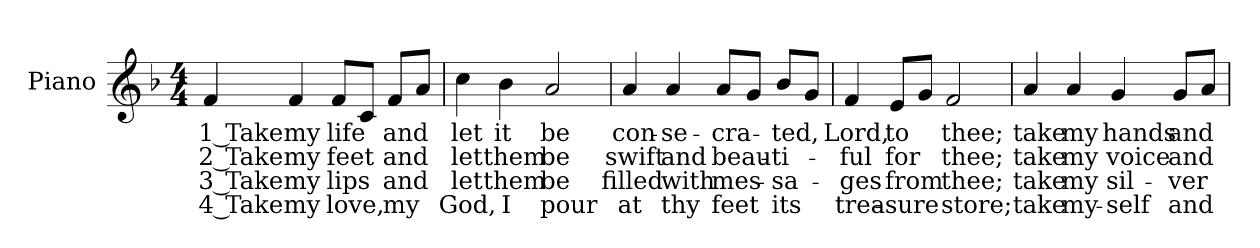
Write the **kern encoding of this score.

**kern	**text	**text	**text	**text
*part1	*part1	*part1	*part1	*part1
*staff1	*staff1	*staff1	*staff1	*staff1
*I"Piano	*	*	*	*
*I'Pno.	*	*	*	*
!!LO:PB:g=z
*clefG2	*	*	*	*
*k[b-]	*	*	*	*
*F:	*	*	*	*
*M4/4	*	*	*	*
=1	=1	=1	=1	=1
!	!LO:LY:b:color=#000000	!LO:LY:b:color=#000000	!LO:LY:b:color=#000000	!LO:LY:b:color=#000000
4fi/	1 Take	2 Take	3 Take	4 Take
!	!LO:LY:b:color=#000000	!LO:LY:b:color=#000000	!LO:LY:b:color=#000000	!LO:LY:b:color=#000000
4fi/	my	my	my	my
!	!LO:LY:b:color=#000000	!LO:LY:b:color=#000000	!LO:LY:b:color=#000000	!LO:LY:b:color=#000000
8fi/L	life	feet	lips	love,
8ci/J	.	.	.	.
!	!LO:LY:b:color=#000000	!LO:LY:b:color=#000000	!LO:LY:b:color=#000000	!LO:LY:b:color=#000000
8fi/L	and	and	and	my
8ai/J	.	.	.	.
=2	=2	=2	=2	=2
!	!LO:LY:b:color=#000000	!LO:LY:b:color=#000000	!LO:LY:b:color=#000000	!LO:LY:b:color=#000000
4cci\	let	let	let	God,
!	!LO:LY:b:color=#000000	!LO:LY:b:color=#000000	!LO:LY:b:color=#000000	!LO:LY:b:color=#000000
4b-i\	it	them	them	I
!	!LO:LY:b:color=#000000	!LO:LY:b:color=#000000	!LO:LY:b:color=#000000	!LO:LY:b:color=#000000
2ai/	be	be	be	pour
=3	=3	=3	=3	=3
!	!LO:LY:b:color=#000000	!LO:LY:b:color=#000000	!LO:LY:b:color=#000000	!LO:LY:b:color=#000000
4ai/	con-	swift	filled	at
!	!LO:LY:b:color=#000000	!LO:LY:b:color=#000000	!LO:LY:b:color=#000000	!LO:LY:b:color=#000000
4ai/	-se-	and	with	thy
!	!LO:LY:b:color=#000000	!LO:LY:b:color=#000000	!LO:LY:b:color=#000000	!LO:LY:b:color=#000000
8ai/L	-cra-	beau-	mes-	-feet
8gi/J	.	.	.	.
!	!LO:LY:b:color=#000000	!LO:LY:b:color=#000000	!LO:LY:b:color=#000000	!LO:LY:b:color=#000000
8b-i/L	-ted,	-ti-	sa-	-its
8gi/J	.	.	.	.
!!LO:LB:g=z
=4	=4	=4	=4	=4
!	!LO:LY:b:color=#000000	!LO:LY:b:color=#000000	!LO:LY:b:color=#000000	!LO:LY:b:color=#000000
4fi/	Lord,	-ful	ges	trea-
!	!LO:LY:b:color=#000000	!LO:LY:b:color=#000000	!LO:LY:b:color=#000000	!LO:LY:b:color=#000000
8ei/L	to	for	-from	sure
8gi/J	.	.	.	.
!	!LO:LY:b:color=#000000	!LO:LY:b:color=#000000	!LO:LY:b:color=#000000	!LO:LY:b:color=#000000
2fi/	thee;	thee;	thee;	store;
=5	=5	=5	=5	=5
!	!LO:LY:b:color=#000000	!LO:LY:b:color=#000000	!LO:LY:b:color=#000000	!LO:LY:b:color=#000000
4ai/	take	take	take	take
!	!LO:LY:b:color=#000000	!LO:LY:b:color=#000000	!LO:LY:b:color=#000000	!LO:LY:b:color=#000000
4ai/	my	my	my	my-
!	!LO:LY:b:color=#000000	!LO:LY:b:color=#000000	!LO:LY:b:color=#000000	!LO:LY:b:color=#000000
4gi/	hands	voice	-sil-	-self
!	!LO:LY:b:color=#000000	!LO:LY:b:color=#000000	!LO:LY:b:color=#000000	!LO:LY:b:color=#000000
8gi/L	and	and	ver	and
8ai/J	.	.	.	.
=	=	=	=	=
*-	*-	*-	*-	*-
